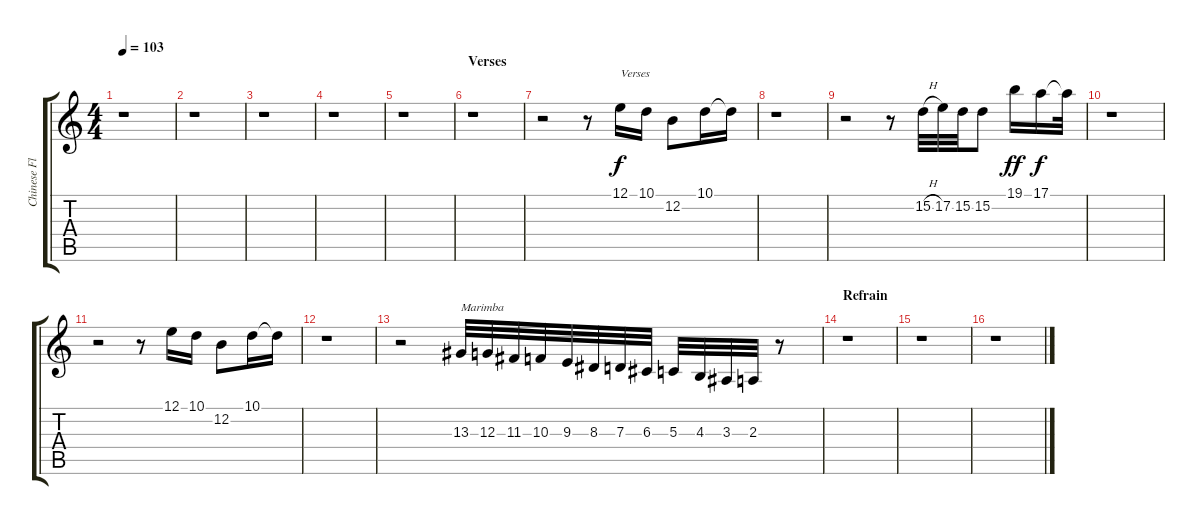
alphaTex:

\track ("Chinese Flute" "Chinese Fl") {instrument flute}
\staff {score tabs}
\tuning (E4 B3 G3 D3 A2 E2) {hide}
\ts (4 4)
\tempo 103
\clef g2
\ks c
r.1{dy f} |
r.1 |
r.1 |
r.1 |
r.1 |
\section ("" "Verses")
r.1 |
r.2 r.8 12.1.16{txt "Verses" volume 9 instrument flute} 10.1.16 12.2.8 10.1.16 10.1{t}.16 |
r.1 |
r.2 r.8 15.2{h}.32 17.2.32 15.2.32 15.2.8 19.1.16{dy ff} 17.1.16{dy f} 17.1{t}.32 |
r.1 |
r.2 r.8 12.1.16 10.1.16 12.2.8 10.1.16 10.1{t}.16 |
r.1 |
r.2 13.3.32{txt "Marimba" instrument marimba} 12.3.32 11.3.32 10.3.32 9.3.32 8.3.32 7.3.32 6.3.32 5.3.32 4.3.32 3.3.32 2.3.32 r.8 |
\section ("" "Refrain")
r.1 |
r.1 |
r.1
